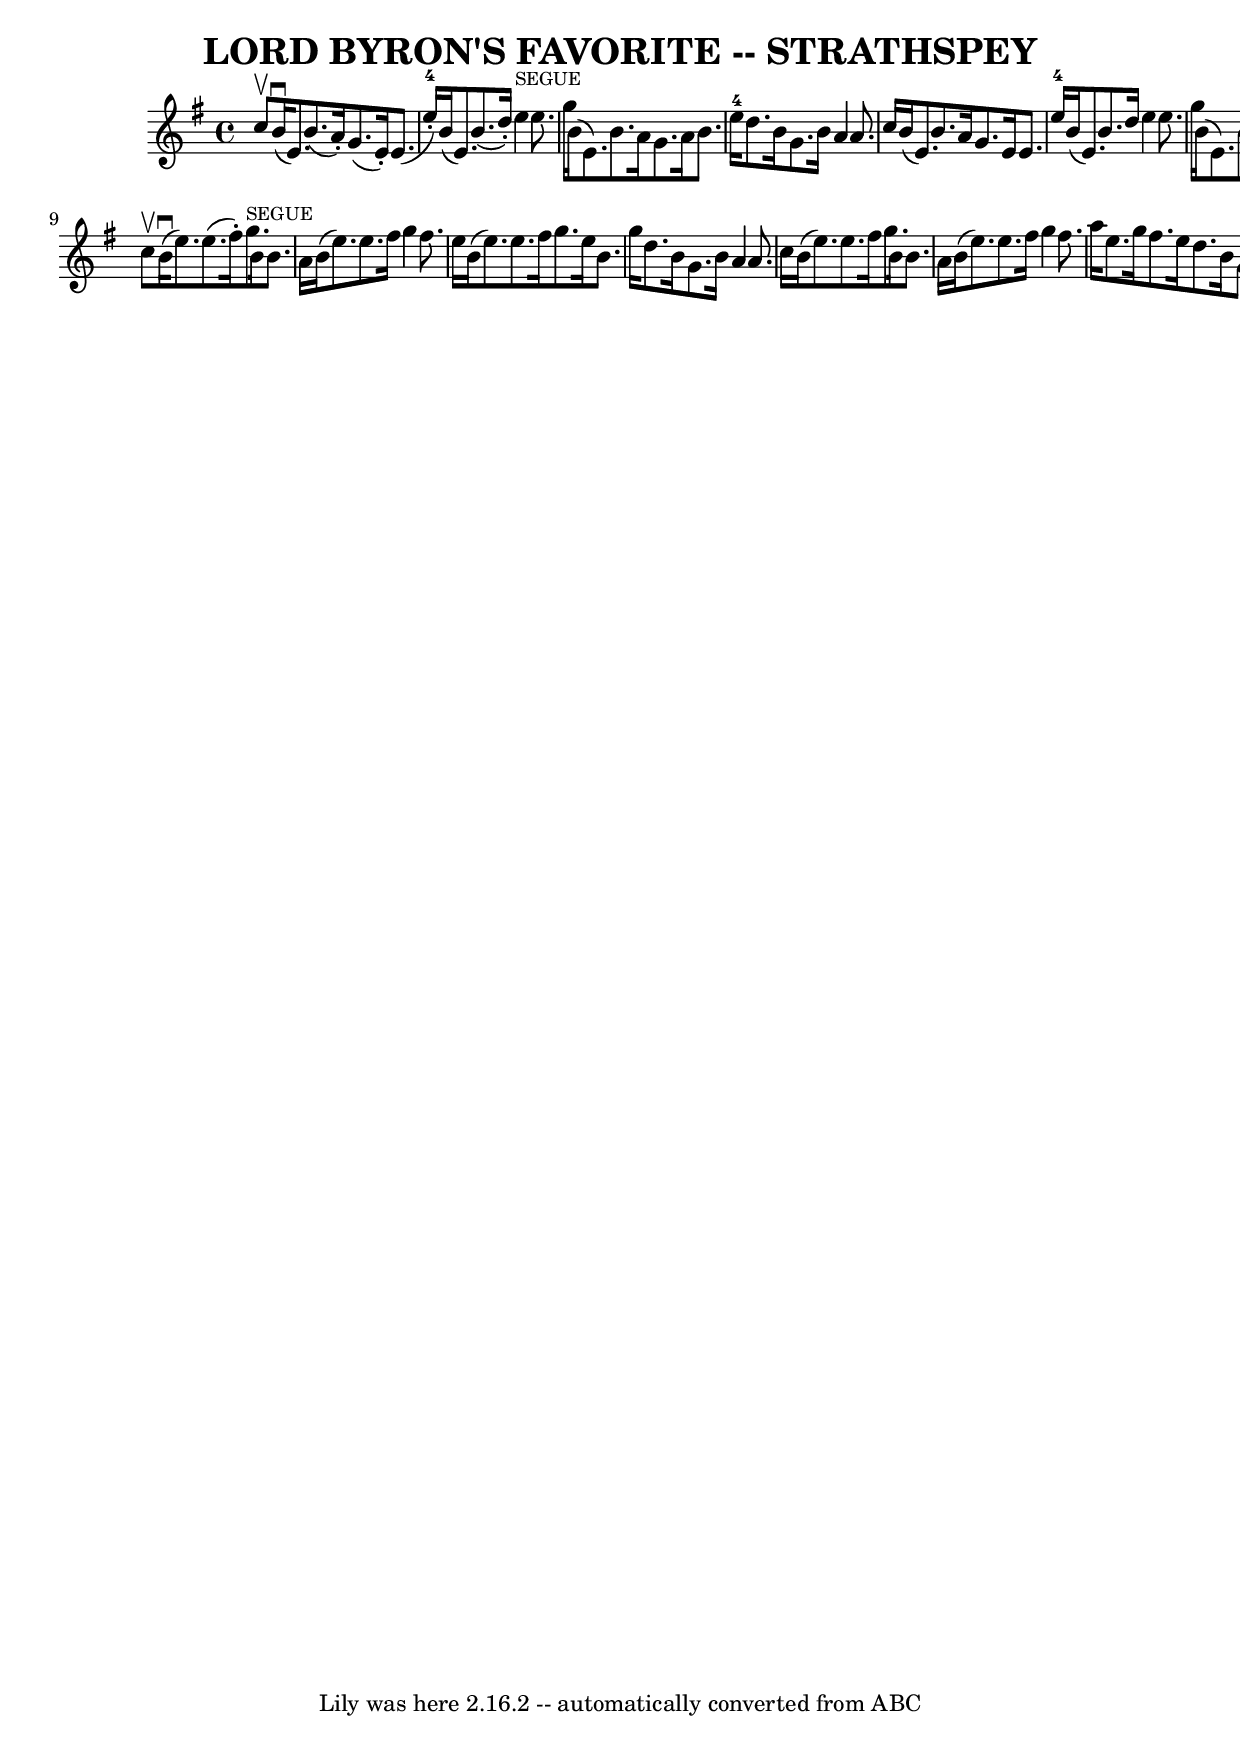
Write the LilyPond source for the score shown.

\version "2.16.2"
\include "Mammoth.ily"
\header {
  %% book = "Ryan's Mammoth Collection of Fiddle Tunes"
  composer = ""
  crossRefNumber = "1"
  footnotes = ""
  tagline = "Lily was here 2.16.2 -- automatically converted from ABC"
  title = "LORD BYRON'S FAVORITE -- STRATHSPEY"

}
voicedefault =  {


  \override Staff.TimeSignature #'style = #'C
  \time 4/4 
  \key e \minor
  c''8^\upbow   |
  b'16 (^\downbow e'8. 
  ) b'8. (a'16-.) g'8. (e'16-.) e'8. (e''16-4-.)   
  |
  b'16 (e'8.) b'8. (d''16-.) e''4^\segue e''8.   
  g''16    |
  b'16 (e'8.) b'8. a'16 g'8. a'16 b'8. 
  e''16-4   |
  d''8. b'16 g'8. b'16 a'4 a'8.    
  c''16    |
  b'16 (e'8.) b'8. a'16 g'8. e'16 e'8.  
  e''16-4   |
  b'16 (e'8.) b'8. d''16 e''4 e''8.    
  g''16    |
  b'16 (e'8.) b'8. a'16 g'8. a'16 b'8.  
  e''16-4   |
  d''8. b'16 g'8. b'16 a'4 a'8    
  \bar "|." c''8^\upbow   |
  b'16 (^\downbow e''8.) e''8. 
  (fis''16-.) g''8.^\segue b'16 b'8. a'16    |
  b'16 
  (e''8.) e''8. fis''16 g''4 fis''8. e''16    |
  
  b'16 (e''8.) e''8. fis''16 g''8. e''16 b'8. g''16    
  |
  d''8. b'16 g'8. b'16 a'4 a'8. c''16    |
  
  b'16 (e''8.) e''8. fis''16 g''8. b'16 b'8. a'16    
  |
  b'16 (e''8.) e''8. fis''16 g''4 fis''8. a''16    
  |
  e''8. g''16 fis''8. e''16 d''8. b'16 g'8.    
  b'16    |
  d''16 (b'8.) g''8. b'16 a'4 a'8    
  \bar "|."   

}

\score{
  <<

    \context Staff="default"
    {
      \voicedefault 
      
    }

  >>
  \layout {
    
  }
  \midi {
  }

}
